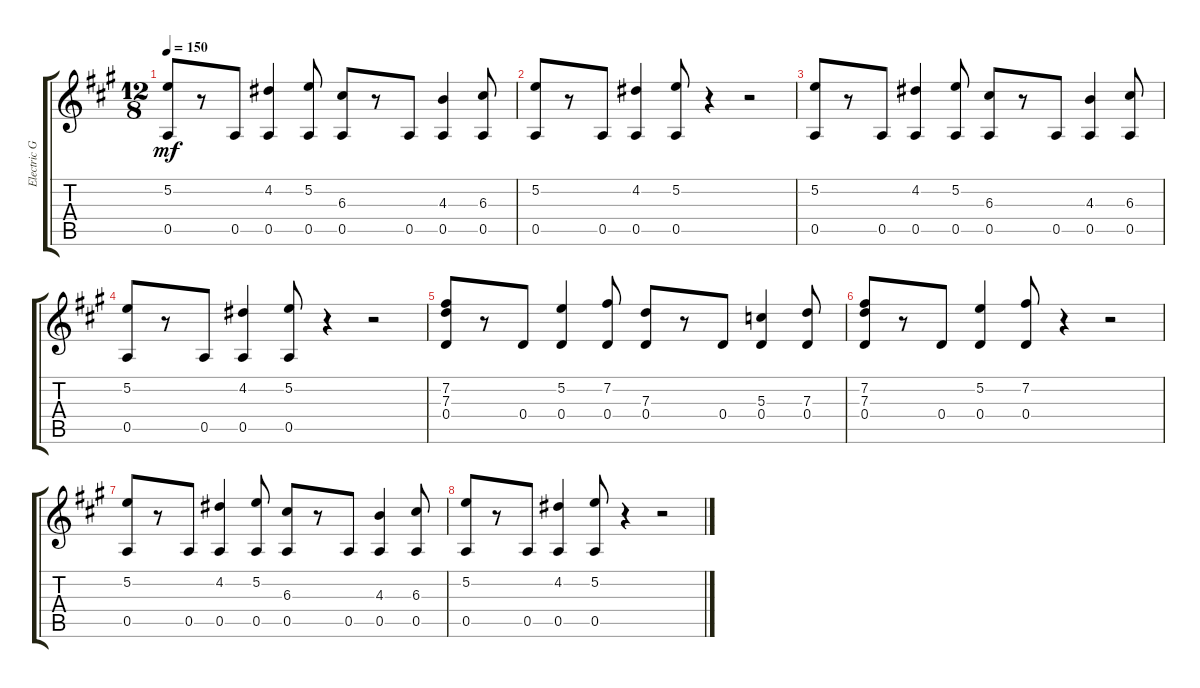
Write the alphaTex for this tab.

\track ("Electric Guitar" "Electric G") {instrument electricguitarclean}
\staff {score tabs}
\tuning (E4 B3 G3 D3 A2 E2) {hide}
\ts (12 8)
\tempo 150
\clef g2
\ks a
(5.2 0.5).8{dy mf instrument electricguitarclean} r.8 0.5.8 (4.2 0.5).4 (5.2 0.5).8 (6.3 0.5).8 r.8 0.5.8 (4.3 0.5).4 (6.3 0.5).8 |
(5.2 0.5).8 r.8 0.5.8 (4.2 0.5).4 (5.2 0.5).8 r.4 r.2 |
(5.2 0.5).8 r.8 0.5.8 (4.2 0.5).4 (5.2 0.5).8 (6.3 0.5).8 r.8 0.5.8 (4.3 0.5).4 (6.3 0.5).8 |
(5.2 0.5).8 r.8 0.5.8 (4.2 0.5).4 (5.2 0.5).8 r.4 r.2 |
(7.2 7.3 0.4).8 r.8 0.4.8 (5.2 0.4).4 (7.2 0.4).8 (7.3 0.4).8 r.8 0.4.8 (5.3 0.4).4 (7.3 0.4).8 |
(7.2 7.3 0.4).8 r.8 0.4.8 (5.2 0.4).4 (7.2 0.4).8 r.4 r.2 |
(5.2 0.5).8 r.8 0.5.8 (4.2 0.5).4 (5.2 0.5).8 (6.3 0.5).8 r.8 0.5.8 (4.3 0.5).4 (6.3 0.5).8 |
(5.2 0.5).8 r.8 0.5.8 (4.2 0.5).4 (5.2 0.5).8 r.4 r.2
